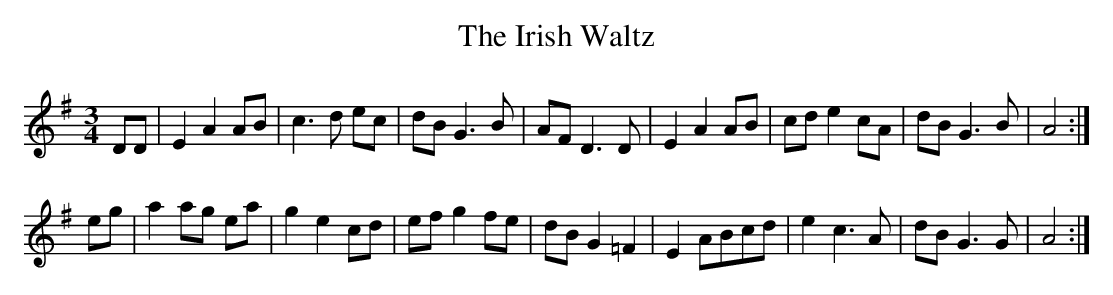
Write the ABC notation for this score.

X:1
T:The Irish Waltz
M:3/4
K:ADor
L:1/8
DD|E2 A2 AB|c3 d ec|dB G3 B|AF D3 D|\
E2 A2 AB| cd e2 cA|dB G3 B|A4 :|
eg|a2 ag ea|g2 e2 cd|ef g2 fe|dB G2 =F2|\
E2 ABcd|e2 c3 A|dB G3 G|A4 :|
